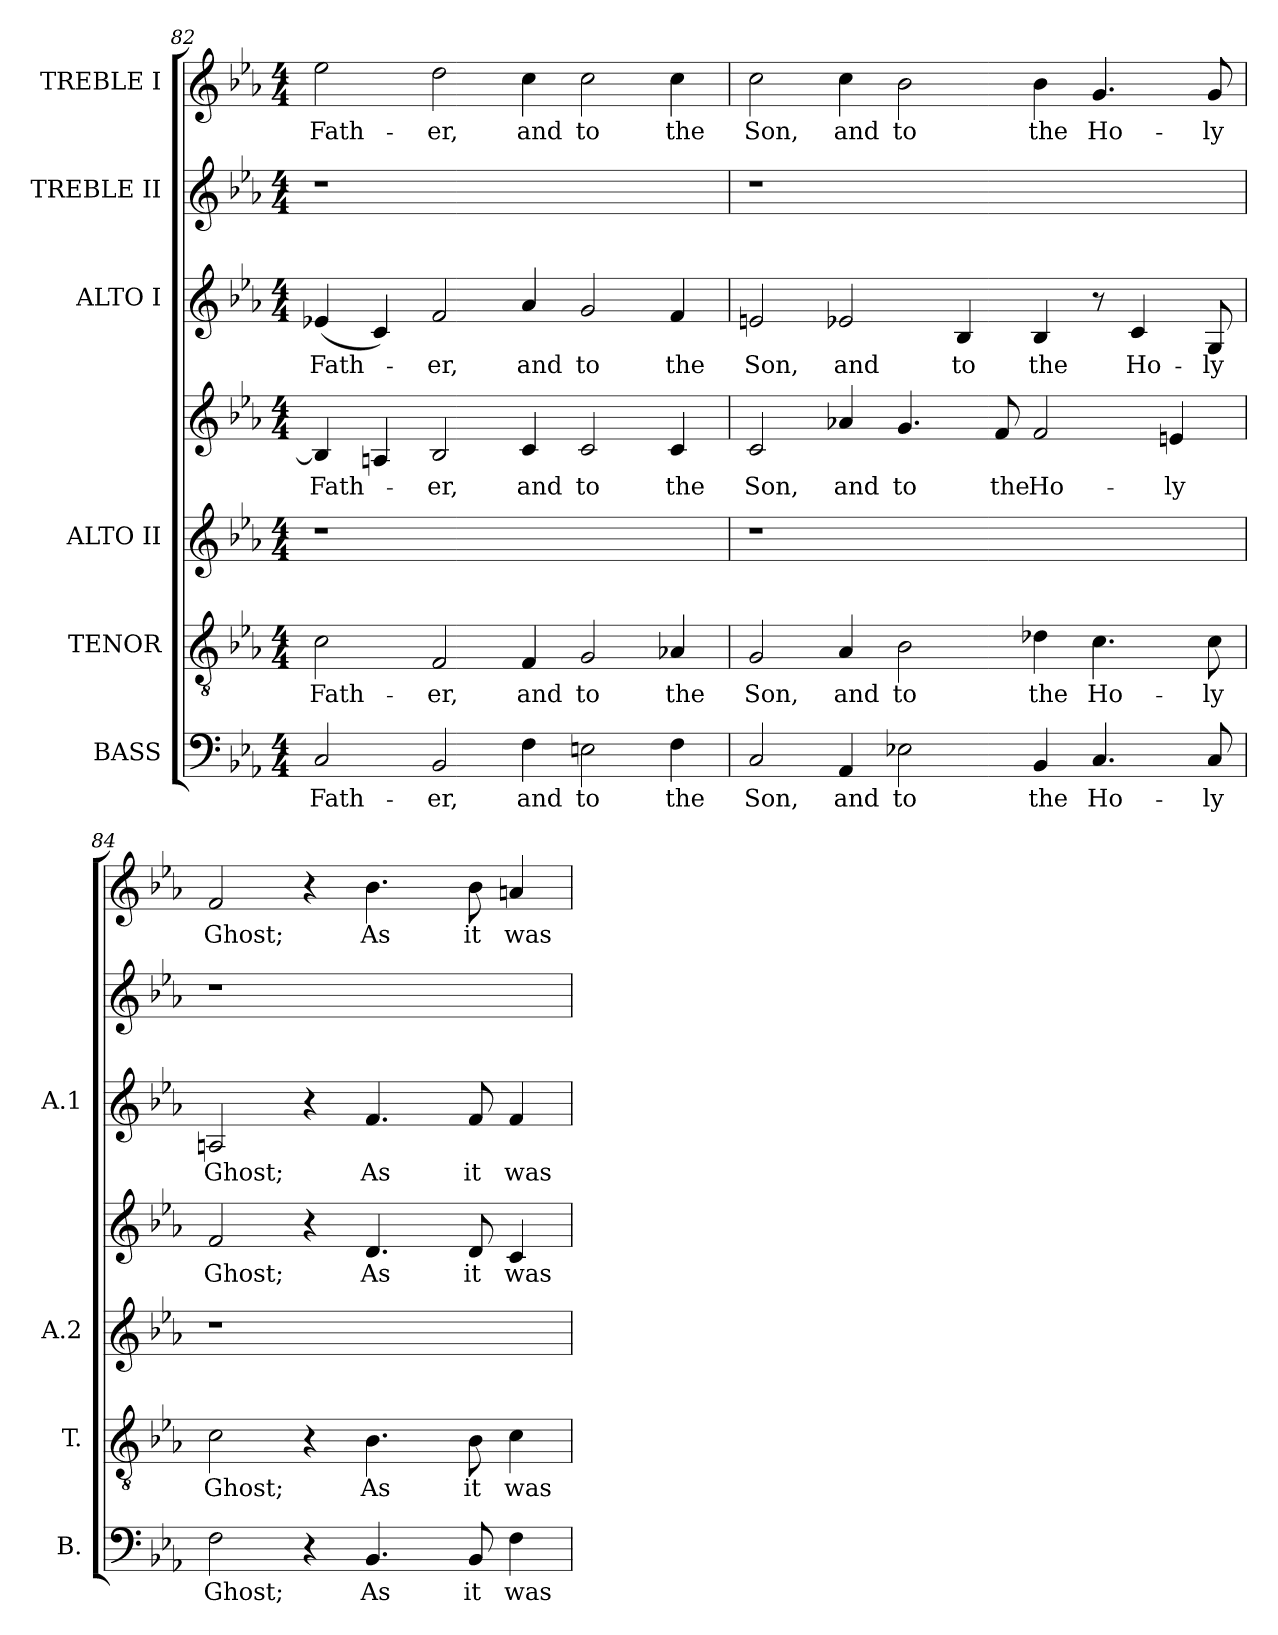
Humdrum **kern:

**kern	**text	**kern	**text	**kern	**kern	**text	**kern	**text	**kern	**kern	**text
*part6	*part6	*part5	*part5	*part4	*part4	*part4	*part3	*part3	*part2	*part1	*part1
*staff7	*staff7	*staff6	*staff6	*staff5	*staff4	*staff4	*staff3	*staff3	*staff2	*staff1	*staff1
*I"BASS	*	*I"TENOR	*	*I"ALTO II	*	*	*I"ALTO I	*	*I"TREBLE II	*I"TREBLE I	*
*I'B.	*	*I'T.	*	*I'A.2	*	*	*I'A.1	*	*	*	*
*clefF4	*	*clefGv2	*	*clefG2	*clefG2	*	*clefG2	*	*clefG2	*clefG2	*
*	*	*ITrd7c12	*	*	*	*	*	*	*	*	*
*k[b-e-a-]	*	*k[b-e-a-]	*	*k[b-e-a-]	*k[b-e-a-]	*	*k[b-e-a-]	*	*k[b-e-a-]	*k[b-e-a-]	*
*E-:	*	*E-:	*	*E-:	*E-:	*	*E-:	*	*E-:	*E-:	*
*M4/4	*	*M4/4	*	*M4/4	*M4/4	*	*M4/4	*	*M4/4	*M4/4	*
=82	=82	=82	=82	=82	=82	=82	=82	=82	=82	=82	=82
!	!LO:LY:b:color=#000000	!	!	!	!	!	!	!	!	!	!
!	!	!	!LO:LY:b:color=#000000	!LO:N:vis=1	!	!	!	!	!	!	!
!	!	!	!	!	!	!LO:LY:b:color=#000000	!	!	!	!	!
!	!	!	!	!	!	!	!	!LO:LY:b:color=#000000	!LO:N:vis=1	!	!
!	!	!	!	!	!	!	!	!	!	!	!LO:LY:b:color=#000000
2Ci/	Fath-	2Ci\	Fath-	0r	4B-i/]	Fath-	(4e-Xi/	Fath-	1r	2ee-i\	Fath-
.	.	.	.	.	4Ani/	.	4ci/)	.	.	.	.
!	!LO:LY:b:color=#000000	!	!	!	!	!	!	!	!	!	!
!	!	!	!LO:LY:b:color=#000000	!	!	!	!	!	!	!	!
!	!	!	!	!	!	!LO:LY:b:color=#000000	!	!	!	!	!
!	!	!	!	!	!	!	!	!LO:LY:b:color=#000000	!	!	!
!	!	!	!	!	!	!	!	!	!	!	!LO:LY:b:color=#000000
2BB-i/	-er,	2FFi/	-er,	.	2B-i/	-er,	2fi/	-er,	.	2ddi\	-er,
!	!LO:LY:b:color=#000000	!	!	!	!	!	!	!	!	!	!
!	!	!	!LO:LY:b:color=#000000	!	!	!	!	!	!	!	!
!	!	!	!	!	!	!LO:LY:b:color=#000000	!	!	!	!	!
!	!	!	!	!	!	!	!	!LO:LY:b:color=#000000	!	!	!
!	!	!	!	!	!	!	!	!	!	!	!LO:LY:b:color=#000000
4Fi\	and	4FFi/	and	.	4ci/	and	4a-i/	and	1ryy	4cci\	and
!	!LO:LY:b:color=#000000	!	!	!	!	!	!	!	!	!	!
!	!	!	!LO:LY:b:color=#000000	!	!	!	!	!	!	!	!
!	!	!	!	!	!	!LO:LY:b:color=#000000	!	!	!	!	!
!	!	!	!	!	!	!	!	!LO:LY:b:color=#000000	!	!	!
!	!	!	!	!	!	!	!	!	!	!	!LO:LY:b:color=#000000
2Eni\	to	2GGi/	to	.	2ci/	to	2gi/	to	.	2cci\	to
!	!LO:LY:b:color=#000000	!	!	!	!	!	!	!	!	!	!
!	!	!	!LO:LY:b:color=#000000	!	!	!	!	!	!	!	!
!	!	!	!	!	!	!LO:LY:b:color=#000000	!	!	!	!	!
!	!	!	!	!	!	!	!	!LO:LY:b:color=#000000	!	!	!
!	!	!	!	!	!	!	!	!	!	!	!LO:LY:b:color=#000000
4Fi\	the	4AA-Xi/	the	.	4ci/	the	4fi/	the	.	4cci\	the
!!LO:PB:g=z
=83	=83	=83	=83	=83	=83	=83	=83	=83	=83	=83	=83
!	!LO:LY:b:color=#000000	!	!	!	!	!	!	!	!	!	!
!	!	!	!LO:LY:b:color=#000000	!LO:N:vis=1	!	!	!	!	!	!	!
!	!	!	!	!	!	!LO:LY:b:color=#000000	!	!	!	!	!
!	!	!	!	!	!	!	!	!LO:LY:b:color=#000000	!LO:N:vis=1	!	!
!	!	!	!	!	!	!	!	!	!	!	!LO:LY:b:color=#000000
2Ci/	Son,	2GGi/	Son,	0r	2ci/	Son,	2eni/	Son,	1r	2cci\	Son,
!	!LO:LY:b:color=#000000	!	!	!	!	!	!	!	!	!	!
!	!	!	!LO:LY:b:color=#000000	!	!	!	!	!	!	!	!
!	!	!	!	!	!	!LO:LY:b:color=#000000	!	!	!	!	!
!	!	!	!	!	!	!	!	!LO:LY:b:color=#000000	!	!	!
!	!	!	!	!	!	!	!	!	!	!	!LO:LY:b:color=#000000
4AA-i/	and	4AA-i/	and	.	4a-Xi/	and	2e-Xi/	and	.	4cci\	and
!	!LO:LY:b:color=#000000	!	!	!	!	!	!	!	!	!	!
!	!	!	!LO:LY:b:color=#000000	!	!	!	!	!	!	!	!
!	!	!	!	!	!	!LO:LY:b:color=#000000	!	!	!	!	!
!	!	!	!	!	!	!	!	!	!	!	!LO:LY:b:color=#000000
2E-Xi\	to	2BB-i\	to	.	4.gi/	to	.	.	.	2b-i\	to
!	!	!	!	!	!	!	!	!LO:LY:b:color=#000000	!	!	!
.	.	.	.	.	.	.	4B-i/	to	1ryy	.	.
!	!	!	!	!	!	!LO:LY:b:color=#000000	!	!	!	!	!
.	.	.	.	.	8fi/	the	.	.	.	.	.
!	!LO:LY:b:color=#000000	!	!	!	!	!	!	!	!	!	!
!	!	!	!LO:LY:b:color=#000000	!	!	!	!	!	!	!	!
!	!	!	!	!	!	!LO:LY:b:color=#000000	!	!	!	!	!
!	!	!	!	!	!	!	!	!LO:LY:b:color=#000000	!	!	!
!	!	!	!	!	!	!	!	!	!	!	!LO:LY:b:color=#000000
4BB-i/	the	4D-Xi\	the	.	2fi/	Ho-	4B-i/	the	.	4b-i\	the
!	!LO:LY:b:color=#000000	!	!	!	!	!	!	!	!	!	!
!	!	!	!LO:LY:b:color=#000000	!	!	!	!	!	!	!	!
!	!	!	!	!	!	!	!	!	!	!	!LO:LY:b:color=#000000
4.Ci/	Ho-	4.Ci\	Ho-	.	.	.	8r	.	.	4.gi/	Ho-
!	!	!	!	!	!	!	!	!LO:LY:b:color=#000000	!	!	!
.	.	.	.	.	.	.	4ci/	Ho-	.	.	.
!	!	!	!	!	!	!LO:LY:b:color=#000000	!	!	!	!	!
.	.	.	.	.	4eni/	-ly	.	.	.	.	.
!	!LO:LY:b:color=#000000	!	!	!	!	!	!	!	!	!	!
!	!	!	!LO:LY:b:color=#000000	!	!	!	!	!	!	!	!
!	!	!	!	!	!	!	!	!LO:LY:b:color=#000000	!	!	!
!	!	!	!	!	!	!	!	!	!	!	!LO:LY:b:color=#000000
8Ci/	-ly	8Ci\	-ly	.	.	.	8Gi/	-ly	.	8gi/	-ly
=84	=84	=84	=84	=84	=84	=84	=84	=84	=84	=84	=84
!	!LO:LY:b:color=#000000	!	!	!	!	!	!	!	!	!	!
!	!	!	!LO:LY:b:color=#000000	!LO:N:vis=1	!	!	!	!	!	!	!
!	!	!	!	!	!	!LO:LY:b:color=#000000	!	!	!	!	!
!	!	!	!	!	!	!	!	!LO:LY:b:color=#000000	!LO:N:vis=1	!	!
!	!	!	!	!	!	!	!	!	!	!	!LO:LY:b:color=#000000
2Fi\	Ghost;	2Ci\	Ghost;	1.r	2fi/	Ghost;	2Ani/	Ghost;	1r	2fi/	Ghost;
4r	.	4r	.	.	4r	.	4r	.	.	4r	.
!	!LO:LY:b:color=#000000	!	!	!	!	!	!	!	!	!	!
!	!	!	!LO:LY:b:color=#000000	!	!	!	!	!	!	!	!
!	!	!	!	!	!	!LO:LY:b:color=#000000	!	!	!	!	!
!	!	!	!	!	!	!	!	!LO:LY:b:color=#000000	!	!	!
!	!	!	!	!	!	!	!	!	!	!	!LO:LY:b:color=#000000
4.BB-i/	As	4.BB-i\	As	.	4.di/	As	4.fi/	As	.	4.b-i\	As
.	.	.	.	.	.	.	.	.	2ryy	.	.
!	!LO:LY:b:color=#000000	!	!	!	!	!	!	!	!	!	!
!	!	!	!LO:LY:b:color=#000000	!	!	!	!	!	!	!	!
!	!	!	!	!	!	!LO:LY:b:color=#000000	!	!	!	!	!
!	!	!	!	!	!	!	!	!LO:LY:b:color=#000000	!	!	!
!	!	!	!	!	!	!	!	!	!	!	!LO:LY:b:color=#000000
8BB-i/	it	8BB-i\	it	.	8di/	it	8fi/	it	.	8b-i\	it
!	!LO:LY:b:color=#000000	!	!	!	!	!	!	!	!	!	!
!	!	!	!LO:LY:b:color=#000000	!	!	!	!	!	!	!	!
!	!	!	!	!	!	!LO:LY:b:color=#000000	!	!	!	!	!
!	!	!	!	!	!	!	!	!LO:LY:b:color=#000000	!	!	!
!	!	!	!	!	!	!	!	!	!	!	!LO:LY:b:color=#000000
4Fi\	was	4Ci\	was	.	4ci/	was	4fi/	was	.	4ani/	was
=	=	=	=	=	=	=	=	=	=	=	=
*-	*-	*-	*-	*-	*-	*-	*-	*-	*-	*-	*-
